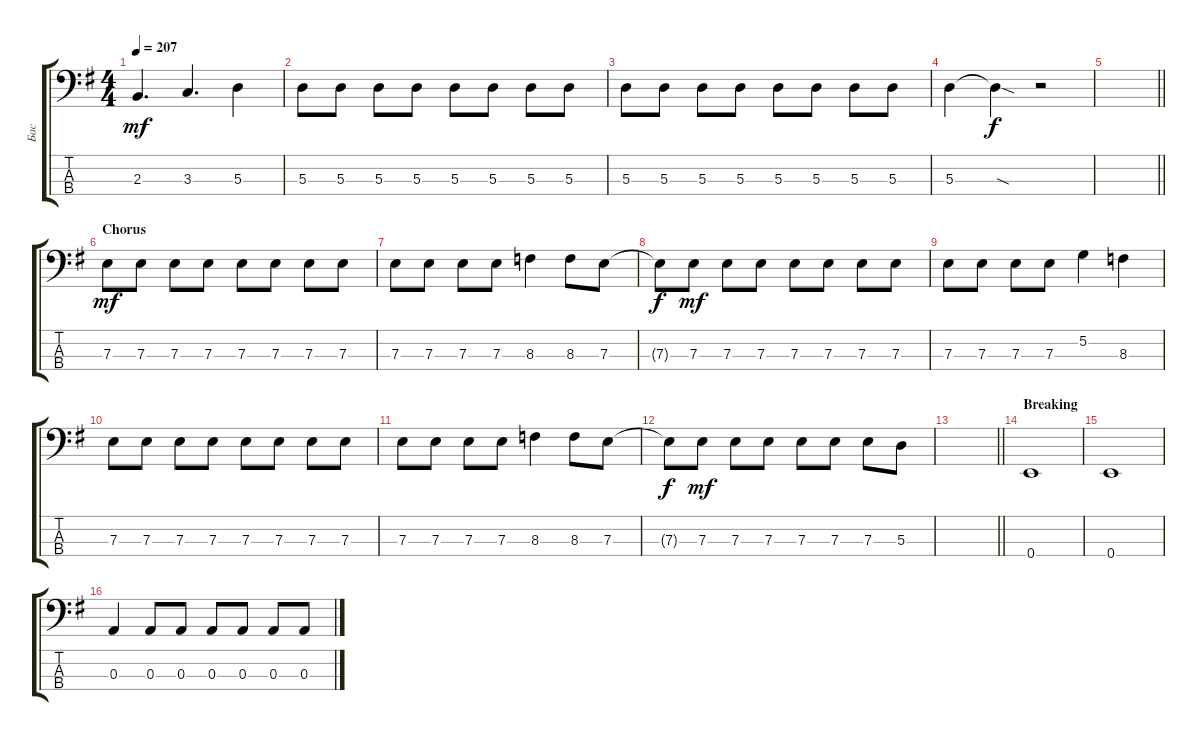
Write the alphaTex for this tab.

\track ("Бас" "Бас") {instrument electricbassfinger}
\staff {score tabs}
\tuning (G2 D2 A1 E1) {hide}
\ts (4 4)
\tempo 207
\clef f4
\ks eminor
2.3.4{d dy mf} 3.3.4{d} 5.3.4 |
5.3.8 5.3.8 5.3.8 5.3.8 5.3.8 5.3.8 5.3.8 5.3.8 |
5.3.8 5.3.8 5.3.8 5.3.8 5.3.8 5.3.8 5.3.8 5.3.8 |
5.3.4 5.3{sod t}.4{dy f} r.2 |
\barLineRight lightlight
|
\section ("" "Chorus")
7.3.8{dy mf} 7.3.8 7.3.8 7.3.8 7.3.8 7.3.8 7.3.8 7.3.8 |
7.3.8 7.3.8 7.3.8 7.3.8 8.3.4 8.3.8 7.3.8 |
7.3{t}.8{dy f} 7.3.8{dy mf} 7.3.8 7.3.8 7.3.8 7.3.8 7.3.8 7.3.8 |
7.3.8 7.3.8 7.3.8 7.3.8 5.2.4 8.3.4 |
7.3.8 7.3.8 7.3.8 7.3.8 7.3.8 7.3.8 7.3.8 7.3.8 |
7.3.8 7.3.8 7.3.8 7.3.8 8.3.4 8.3.8 7.3.8 |
7.3{t}.8{dy f} 7.3.8{dy mf} 7.3.8 7.3.8 7.3.8 7.3.8 7.3.8 5.3.8 |
\barLineRight lightlight
|
\section ("" "Breaking")
0.4.1 |
0.4.1 |
0.3.4 0.3.8 0.3.8 0.3.8 0.3.8 0.3.8 0.3.8
